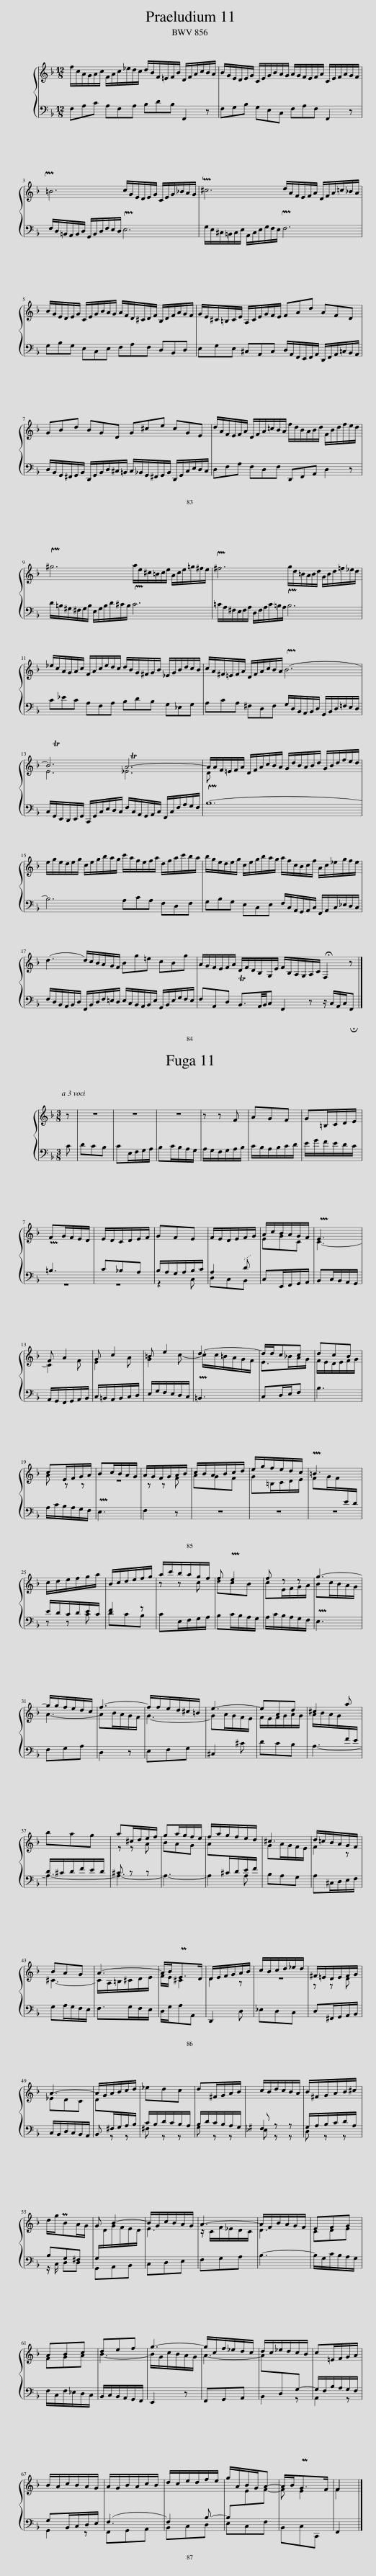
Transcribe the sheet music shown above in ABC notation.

X:1
%%score { ( 1 3 ) | ( 2 4 ) }
L:1/8
M:12/8
I:linebreak $
K:F
V:1 treble
V:3 treble
V:2 bass
V:4 bass
V:1
 f/c/A/G/A/c/ F/A/c/_e/d/c/ d/B/F/=E/F/B/ D/F/A/c/B/A/ | B/G/E/D/E/G/ C/E/G/B/A/G/ A/G/F/E/F/A/ C/E/F/A/G/F/ |$ P=B6 c/G/E/D/E/G/ C/E/G/_B/A/G/ | P^c6 d/A/F/E/F/A/ D/F/A/=c/_B/A/ |$ B/G/E/D/E/G/ C/E/G/B/A/G/ A/F/D/^C/D/F/ B,/D/F/A/G/F/ | %5
 G/E/^C/=B,/C/E/ A,/C/E/G/F/E/ FAd AFD |$ GBd BGD G^ce cGE | d/A/F/E/F/A/ D/F/A/=c/B/A/ f/d/B/A/B/d/ F/B/d/f/e/d/ |$ P^g6 a/e/^c/=B/c/e/ A/c/e/=g/^f/e/ | P^f6 g/d/=B/A/B/d/ G/B/d/=f/_e/d/ |$ %10
 _e/c/A/G/A/c/ F/A/c/e/d/c/ d/B/G/^F/G/B/ _E/G/B/d/c/B/ | c/A/^F/=E/F/A/ D/F/A/c/B/A/ PB6- |$ TB6 A6- | A/A/F/=E/F/A/ D/F/A/c/B/A/ G/d/B/A/B/d/ G/B/d/f/e/d/ |$ e/g/e/d/e/g/ c/e/g/b/a/g/ c'/a/f/e/f/a/ d/f/a/c'/b/a/ | %15
 b/g/e/d/e/g/ c/e/g/b/a/g/ a/f/c/B/c/f/ A/c/_e/g/f/e/ |$ d3- d/c/B/A/G/F/ Bg=e cBg | A/G/F/E/F/A/ D/F/D/B,/G,/E/ F/B,/A,/G,/A,/C/ !fermata!F,2 z |]$[M:3/8] z | z3 | %20
 z3 | z3 | z z F | AGF | G=B,/C/D/E/ |$ %25
 FG/F/E/D/ | E/D/C/D/E/F/ | GFE | F/E/D/E/F/G/ | A/c/B/A/G/F/ | %30
 PE3 |$ F A2 | G c2 | =B e2 | d3- | %35
 d/d/cc | dcB |$ cE/F/G/A/ | Bc/B/A/G/ | A/G/F/G/A/B/ | %40
 c/B/A/B/c/d/ | e/g/f/e/d/c/ | P=B3 |$ c/d/e/f/g/a/ | B/c/d/e/f/g/ | %45
 a/c'/b/a/g/f/ | f Pe2 | f z z | g3- |$ g/g/f/e/d/c/ | %50
 f3- | f/f/e/d/^c/=B/ | e3- | eAd | ^c2 a |$ %55
 bag | a^c/d/e/f/ | ga/g/f/e/ | f/a/g/f/e/d/ | ^c3 | %60
 d/=c/B/A/G/F/ |$ BAG | A3- | A/B<PED/ | D/E/F/G/A/B/ | %65
 c/B/c/d/_e/d/ | ^F/=E/D/E/F/G/ |$ A3- | A/G/A/B/c/d/ | _edc | %70
 d^F/G/A/B/ | c/B/d/c/B/A/ | B/^F/G/A/B/^c/ |$ d/g/PBA/G/ | G B2- | %75
 B/G/c/B/A/G/ | A3- | A/F/B/A/G/F/ | EFG |$ ABc | %80
 def | g3- | g/c/f/_e/d/c/ | d/c/_e/d/c/B/ | c=E/F/G/A/ |$ %85
 B/A/c/B/A/G/ | A/G/B/A/c/B/ | d/c/e/d/f/e/ | g/A/B/G/A- | A/B<PGF/ | %90
 F2 |] %91
V:2
 F,A,C A,F,A, B,DB, F,,2 z | F,G,B, G,E,C, F,A,F, F,,2 z |$ F,/D,/=B,,/A,,/B,,/D,/ G,,/B,,/D,/F,/E,/D,/ PE,6 | G,/E,/^C,/=B,,/C,/E,/ A,,/C,/E,/G,/F,/E,/ PF,6 |$ G,B,G, E,C,E, F,A,F, D,B,,D, | %5
 E,G,E, ^C,A,,C, D,/A,,/F,,/E,,/F,,/A,,/ D,,/F,,/A,,/=C,/B,,/A,,/ |$ D,/B,,/G,,/^F,,/G,,/B,,/ D,,/G,,/B,,/D,/^C,/=B,,/ C,/_B,,/G,,/^F,,/G,,/B,,/ D,,/G,,/C,/E,/D,/C,/ | D,F,A, F,D,F, D,,F,,A,, D,2 z |$ D/=B,/^G,/^F,/G,/B,/ E,/G,/B,/D/^C/B,/ PC6 | =C/A,/^F,/E,/F,/A,/ D,/F,/A,/C/=B,/A,/ PB,6 |$ %10
 C_EC A,F,A, B,DB, G,_E,G, | A,CA, ^F,D,F, G,/D,/B,,/A,,/B,,/D,/ G,,/B,,/D,/=F,/E,/D,/ |$ C,/G,,/E,,/D,,/E,,/G,,/ C,,/G,,/C,/E,/D,/C,/ F,/C,/A,,/G,,/A,,/C,/ F,,/C,/F,/A,/G,/F,/ | PB,12- |$ B,6 A,CA, F,D,F, | %15
 G,B,G, E,C,E, F,/C,/A,,/G,,/A,,/C,/ F,,/A,,/C,/_E,/D,/C,/ |$ F,/D,/B,,/A,,/B,,/D,/ F,,/B,,/D,/F,/=E,/D,/ E,/C,/B,,/A,,/B,,/E,/ G,,/B,,/E,/G,/F,/E,/ | F,A,,D, TB,,3/2A,,/4B,,/4C, F,,2 z z/ C,/A,,/C,/!fermata!F,, |]$[M:3/8] C | DCB, | %20
 CE,/F,/G,/A,/ | B,C/B,/A,/G,/ | A,/G,/F,/G,/A,/B,/ | C/B,/A,/B,/C/D/ | E/G/F/E/D/C/ |$ %25
 P=B,3 | C_B,A, | B,/A,/G,/A,/B,/C/ | A,2 D | C,E,,/F,,/G,,/A,,/ | %30
 B,,C,/B,,/A,,/G,,/ |$ A,,/G,,/F,,/G,,/A,,/B,,/ | C,/=B,,/A,,/B,,/C,/D,/ | E,/G,/F,/E,/D,/C,/ | P=B,,3 | %35
 C,D,/E,/F, | B,3 |$ A,/C/B,/A,/G,/F,/ | PE,3 | F,2 z | %40
 z3 | z3 | z3 |$ E/D/C/D/E/C/ | F2 z | %45
 CE,/F,/G,/A,/ | B,C/B,/A,/G,/ | A,/C/B,/A,/G,/F,/ | PE,3 |$ F,G,A, | %50
 D,2 z | E,F,G, | ^C,2 ^C | DCB, | A,3- |$ %55
 A,3- | A,3- | A,3- | A,2 A, | B,A,G, | %60
 A,^C,/D,/E,/F,/ |$ G,A,/G,/F,/E,/ | F,>G,F,/E,/ | D,/G,/A,A,, | D,,2 D, | %65
 _E,D,C, | D,^F,,/G,,/A,,/B,,/ |$ C,/B,,/D,/C,/B,,/A,,/ | B,, z z | C/B,/D/C/B,/A,/ | %70
 B,/D/C/B,/A,/G,/ | ^F, z z | G,/A,/B,/C/D/A,/ |$ B,G,^F, | G,,A,,B,, | %75
 C,D,E, | F,G,A, | B,3- | B,/G,/C/B,/A,/G,/ |$ F,/C,/F,/_E,/D,/C,/ | %80
 B,,/C,/B,,/A,,/G,,/F,,/ | E,,2 z | F,,G,,A,, | B,,2 z | A,,2 z |$ %85
 G,,2 z | F,,G,,A,, | F,2 B,- | B,[I:staff -1]EF- | F E2 | %90
 F2 |] %91
V:3
 x12 | x12 |$ x12 | x12 |$ x12 | %5
 x12 |$ x12 | x12 |$ x12 | x12 |$ %10
 x12 | x12 |$ E6 T_E6 | D x11 |$ x12 | %15
 x12 |$ x12 | x12 |]$[M:3/8] x | x3 | %20
 x3 | x3 | x3 | x3 | x3 |$ %25
 x3 | x3 | x3 | x3 | EGC | %30
 C3- |$ C2 F | E2 A | G2 c- | c/c/=B/A/G/F/ | %35
 E>_BA/G/ | F/E/D/E/F/G/ |$ A z z | z3 | z z F | %40
 AGF | G=B,/C/D/E/ | FG/F/[I:staff +1]E/D/ |$ x3 | x3 | %45
[I:staff -1] z z c | dcB | cE/F/G/A/ | Bc/B/A/G/ |$ A3- | %50
 AB/A/G/F/ | G3- | GA/G/F/E/ | F/E/F/G/A/G/ | A/B/A/G/[I:staff +1]F/E/ |$ %55
 x3 |[I:staff -1] z z A | BAG | A[I:staff +1]^C/D/E/F/ |[I:staff -1] GA/G/F/E/ | %60
 F2 z |$ ^C3- | C/A,/=B,/^C/D/E/ | F/E/ ^C2 | D2 z | %65
 z3 | z z D |$ _EDC | D[I:staff +1]^F,/G,/A,/B,/ | x3 | %70
 x3 | x3 | x3 |$ x3 | G,/[I:staff -1]D/G/F/E/D/ | %75
 E3 | z/ C/F/_E/D/C/ | D3 | CDE |$ FGA | %80
 B3- | B/G/c/B/A/G/ | x3 | x3 | x3 |$ %85
 x3 | x3 | x3 | x3 | x3 | %90
 F2 |] %91
V:4
 x12 | x12 |$ x12 | x12 |$ x12 | %5
 x12 |$ x12 | x12 |$ x12 | x12 |$ %10
 x12 | x12 |$ x12 | x12 |$ x12 | %15
 x12 |$ x12 | x12 |]$[M:3/8] x | x3 | %20
 x3 | x3 | x3 | x3 | x3 |$ %25
 z3 | z3 | z2 C, | D,C,B,, | x3 | %30
 x3 |$ x3 | x3 | x3 | x3 | %35
 x3 | x3 |$ x3 | x3 | x3 | %40
 x3 | x3 | x3 |$ z z C | DCB, | %45
 x3 | x3 | x3 | x3 |$ x3 | %50
 x3 | x3 | x3 | x3 | x3 |$ %55
 D/^C/D/F/E/D/ | ^C z z | x3 | x3 | x3 | %60
 x3 |$ x3 | x3 | x3 | x3 | %65
 x3 | x3 |$ x3 | x3 | ^F, z z | %70
 G, z z | _E, z z | D, z z |$ z/ C,/ D,D, | x3 | %75
 x3 | x3 | x3 | x3 |$ x3 | %80
 x3 | x3 |[I:staff -1] A3- | A[I:staff +1]D,G,- | G,/F,/B,/A,/G,/F,/ |$ %85
 G,B,,/C,/D,/E,/ | (F,3 | B,,)C,D, | E,C,F, | B,,C,C,, | %90
 F,,2 |] %91
